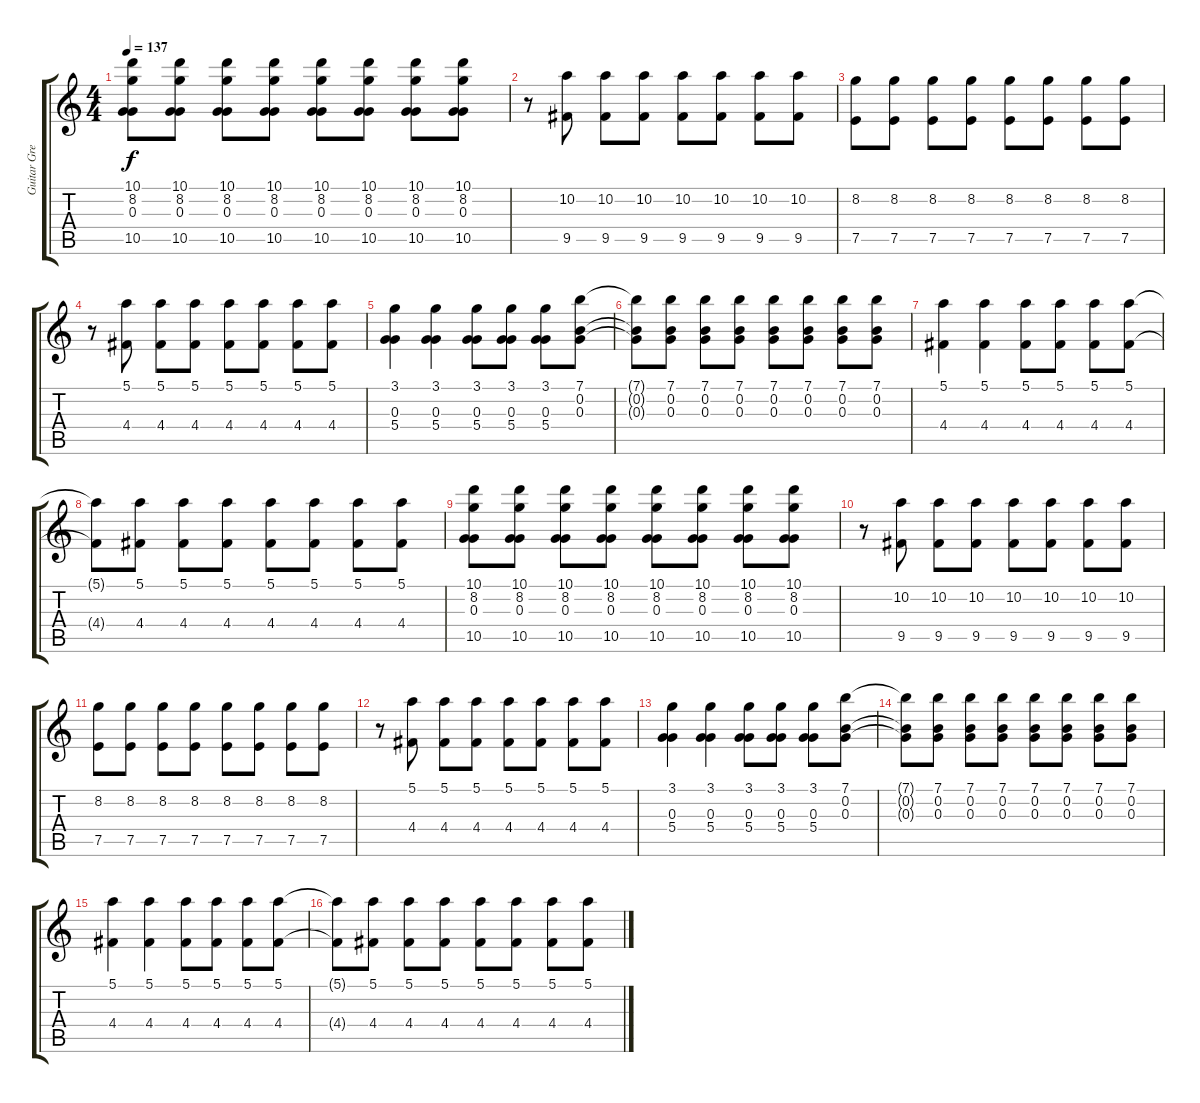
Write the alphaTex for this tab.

\track ("Guitar Green" "Guitar Gre") {instrument acousticguitarsteel}
\staff {score tabs}
\tuning (E4 B3 G3 D3 A2 E2) {hide}
\ts (4 4)
\tempo 137
\clef g2
\ks c
(10.1 8.2 0.3 10.5).8{dy f} (10.1 8.2 0.3 10.5).8 (10.1 8.2 0.3 10.5).8 (10.1 8.2 0.3 10.5).8 (10.1 8.2 0.3 10.5).8 (10.1 8.2 0.3 10.5).8 (10.1 8.2 0.3 10.5).8 (10.1 8.2 0.3 10.5).8 |
r.8 (10.2 9.5).8 (10.2 9.5).8 (10.2 9.5).8 (10.2 9.5).8 (10.2 9.5).8 (10.2 9.5).8 (10.2 9.5).8 |
(8.2 7.5).8 (8.2 7.5).8 (8.2 7.5).8 (8.2 7.5).8 (8.2 7.5).8 (8.2 7.5).8 (8.2 7.5).8 (8.2 7.5).8 |
r.8 (5.1 4.4).8 (5.1 4.4).8 (5.1 4.4).8 (5.1 4.4).8 (5.1 4.4).8 (5.1 4.4).8 (5.1 4.4).8 |
(3.1 0.3 5.4).4 (3.1 0.3 5.4).4 (3.1 0.3 5.4).8 (3.1 0.3 5.4).8 (3.1 0.3 5.4).8 (7.1 0.2 0.3).8 |
(7.1{t} 0.2{t} 0.3{t}).8 (7.1 0.2 0.3).8 (7.1 0.2 0.3).8 (7.1 0.2 0.3).8 (7.1 0.2 0.3).8 (7.1 0.2 0.3).8 (7.1 0.2 0.3).8 (7.1 0.2 0.3).8 |
(5.1 4.4).4 (5.1 4.4).4 (5.1 4.4).8 (5.1 4.4).8 (5.1 4.4).8 (5.1 4.4).8 |
(5.1{t} 4.4{t}).8 (5.1 4.4).8 (5.1 4.4).8 (5.1 4.4).8 (5.1 4.4).8 (5.1 4.4).8 (5.1 4.4).8 (5.1 4.4).8 |
(10.1 8.2 0.3 10.5).8 (10.1 8.2 0.3 10.5).8 (10.1 8.2 0.3 10.5).8 (10.1 8.2 0.3 10.5).8 (10.1 8.2 0.3 10.5).8 (10.1 8.2 0.3 10.5).8 (10.1 8.2 0.3 10.5).8 (10.1 8.2 0.3 10.5).8 |
r.8 (10.2 9.5).8 (10.2 9.5).8 (10.2 9.5).8 (10.2 9.5).8 (10.2 9.5).8 (10.2 9.5).8 (10.2 9.5).8 |
(8.2 7.5).8 (8.2 7.5).8 (8.2 7.5).8 (8.2 7.5).8 (8.2 7.5).8 (8.2 7.5).8 (8.2 7.5).8 (8.2 7.5).8 |
r.8 (5.1 4.4).8 (5.1 4.4).8 (5.1 4.4).8 (5.1 4.4).8 (5.1 4.4).8 (5.1 4.4).8 (5.1 4.4).8 |
(3.1 0.3 5.4).4 (3.1 0.3 5.4).4 (3.1 0.3 5.4).8 (3.1 0.3 5.4).8 (3.1 0.3 5.4).8 (7.1 0.2 0.3).8 |
(7.1{t} 0.2{t} 0.3{t}).8 (7.1 0.2 0.3).8 (7.1 0.2 0.3).8 (7.1 0.2 0.3).8 (7.1 0.2 0.3).8 (7.1 0.2 0.3).8 (7.1 0.2 0.3).8 (7.1 0.2 0.3).8 |
(5.1 4.4).4 (5.1 4.4).4 (5.1 4.4).8 (5.1 4.4).8 (5.1 4.4).8 (5.1 4.4).8 |
(5.1{t} 4.4{t}).8 (5.1 4.4).8 (5.1 4.4).8 (5.1 4.4).8 (5.1 4.4).8 (5.1 4.4).8 (5.1 4.4).8 (5.1 4.4).8
